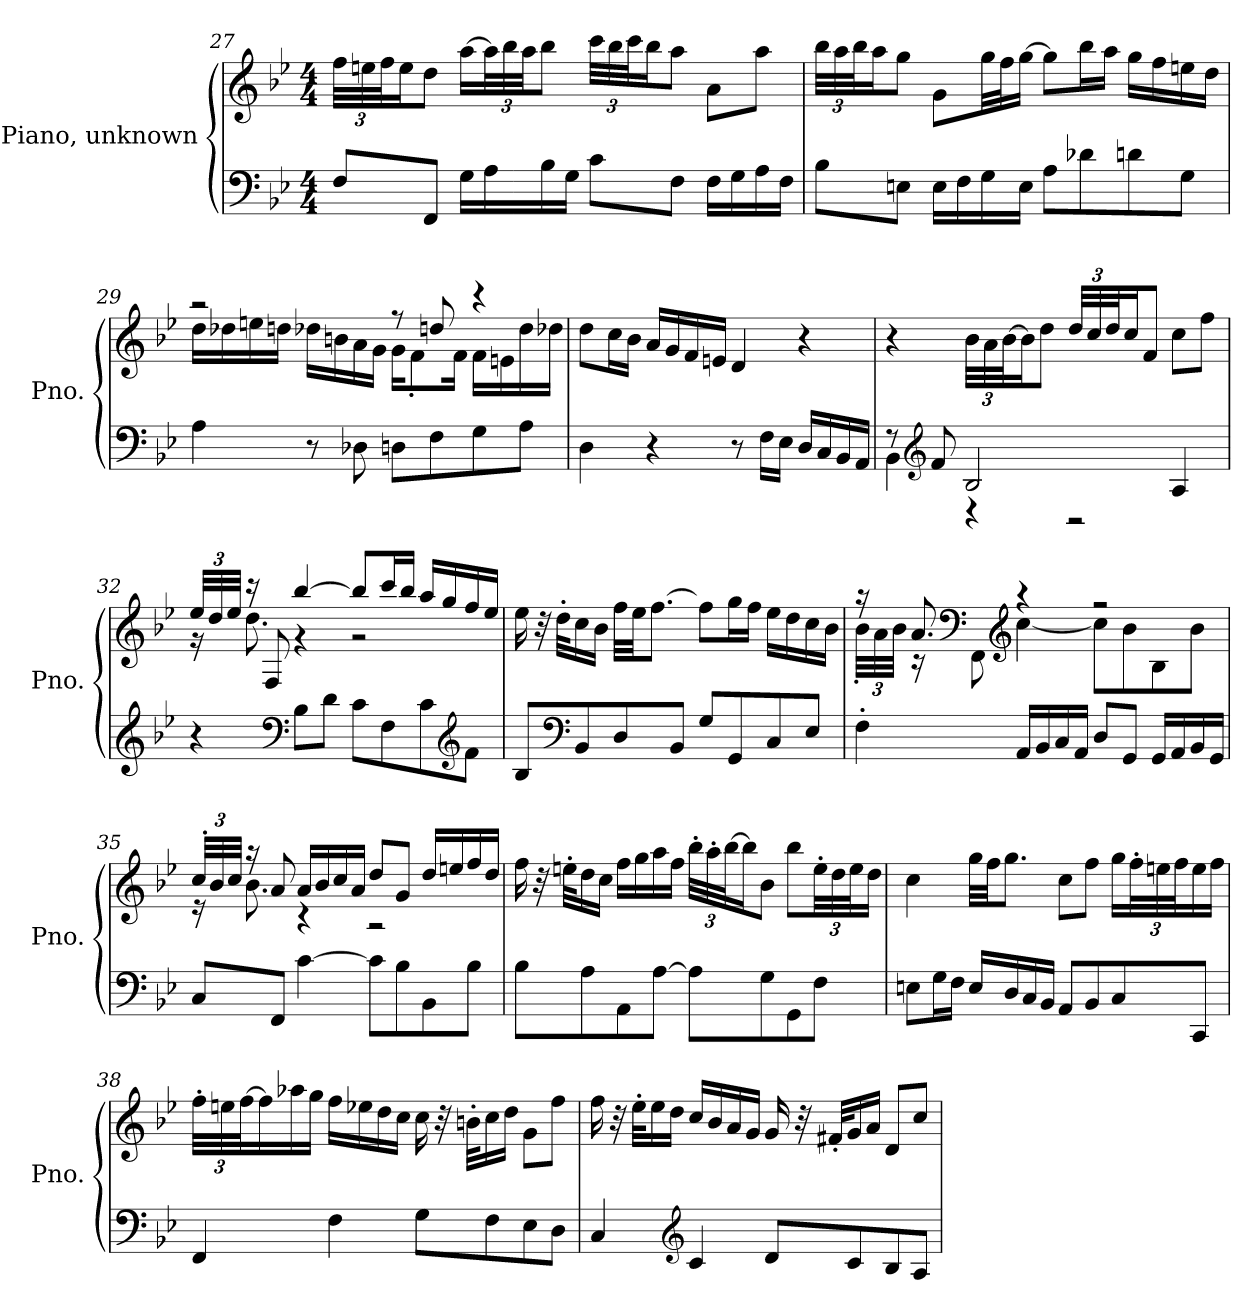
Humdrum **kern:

**kern	**kern
*part1	*part1
*staff2	*staff1
*I"Piano, unknown	*
*I'Pno.	*
!!LO:PB:g=z
*clefF4	*clefG2
*k[b-e-]	*k[b-e-]
*M4/4	*M4/4
*	*Xbrackettup
=27	=27
8F/L	48ff\LLL
.	48een\
.	48ff\J
.	16ee\J
8FF/J	8dd\J
16G\LL	[16aa\LL
16A\	48aa\L]
.	48bb-\
.	48aa\JJ
16B-\	8bb-\J
16G\JJ	.
8c\L	48ccc\LLL
.	48bb-\
.	48ccc\J
.	16bb-\J
8F\J	8aa\J
16F\LL	8a\L
16G\	.
16A\	8aa\J
16F\JJ	.
=28	=28
8B-\L	48bb-\LLL
.	48aa\
.	48bb-\J
.	16aa\J
8En\J	8gg\J
16E\LL	8g\L
16F\	.
16G\	32gg\LL
.	32ff\J
16E\JJ	[16gg\JJ
8A\L	8gg\L]
8d-X\	16bb-\L
.	16aa\JJ
8dn\	16gg\LL
.	16ff\
8G\J	16een\
.	16dd\JJ
!!LO:LB:g=z
=29	=29
*	*^
4A\	2r	16dd\LL
.	.	16dd-X\
.	.	16een\
.	.	16ddn\JJ
8r	.	16dd-X\LL
.	.	16bn\
8D-X\	.	16a\
.	.	16g\JJ
8Dn\L	8r	16g\KL
.	.	8f'\
8F\	8ddn/	.
.	.	16f\Jk
8G\	4r	16f\LL
.	.	16en\
8A\J	.	16dd\
.	.	16dd-X\JJ
*	*v	*v
=30	=30
4D\	8dd\L
.	16cc\L
.	16b-\JJ
4r	16a/LL
.	16g/
.	16f/
.	16en/JJ
8r	4d/
16F\LL	.
16E-\JJ	.
16D/LL	4r
16C/	.
16BB-/	.
16AA/JJ	.
!!LO:LB:g=z
=31	=31
*^	*
8r	4BB-\	4r
*clefG2	*	*
8f/	.	.
2B-/	4r	48b-\LLL
.	.	48a\
.	.	[48b-\J
.	.	16b-\J]
.	.	8dd\J
.	2r	48dd/LLL
.	.	48cc/
.	.	48dd/J
.	.	16cc/J
.	.	8f/J
4A/	.	8cc\L
.	.	8ff\J
*v	*v	*
=32	=32
*	*^
4r	48ee-/LLL	16r
.	48dd/	.
.	48ee-/JJJ	.
.	16r	8.dd\
.	8F/	.
*clefF4	*	*
8B-\L	[4bb-/	4r
8d\J	.	.
8c\L	8bb-/L]	2r
8F\	16ccc/L	.
.	16bb-/JJ	.
8c\	16aa/LL	.
.	16gg/	.
*clefG2	*	*
8f\J	16ff/	.
.	16ee-/JJ	.
*	*v	*v
!!LO:LB:g=z
=33	=33
8B-/L	16ee-\
.	32r
.	32dd'\KLL
*clefF4	*
8BB-/	16cc\
.	16b-\JJ
8D/	32ff\LLL
.	32ee-\JJ
.	[8.ff\J
8BB-/J	.
8G/L	8ff\L]
8GG/	16gg\L
.	16ff\JJ
8C/	16ee-\LL
.	16dd\
8E-/J	16cc\
.	16b-\JJ
=34	=34
*	*^
4F'\	16r	48b-'\LLL
.	.	48a\
.	.	48b-\JJJ
.	8.a/	16r
*	*clefF4	*
.	.	8FF\
*	*clefG2	*
16AA/LL	4r	[4cc\
16BB-/	.	.
16C/	.	.
16AA/JJ	.	.
8D/L	2r	8cc\L]
8GG/J	.	8b-\
16GG/LL	.	8B-\
16AA/	.	.
16BB-/	.	8b-\J
16GG/JJ	.	.
!!LO:LB:g=z	!!
=35	=35	=35
8C/L	48cc'/LLL	16r
.	48b-/	.
.	48cc/JJJ	.
.	16r	8.b-\
8FF/J	8a/	.
[4c\	16a/LL	4r
.	16b-/	.
.	16cc/	.
.	16a/JJ	.
8c\L]	8dd/L	2r
8B-\	8g/J	.
8BB-\	16dd/LL	.
.	16een/	.
8B-\J	16ff/	.
.	16dd/JJ	.
*	*v	*v
=36	=36
8B-\L	16ff\
.	32r
.	32een'\KLL
8A\	16dd\
.	16cc\JJ
8AA\	16ff\LL
.	16gg\
[8A\J	16aa\
.	16ff\JJ
8A\L]	48bb-'\LLL
.	48aa'\
.	[48bb-\J
.	16bb-\J]
8G\	8b-\J
8GG\	8bb-\L
8F\J	48ee'\LL
.	48dd\
.	48ee\J
.	16dd\JJ
!!LO:LB:g=z
=37	=37
8En\L	4cc\
16G\L	.
16F\JJ	.
16E/LL	32gg\LLL
.	32ff\JJ
16D/	8.gg\J
16C/	.
16BB-/JJ	.
8AA/L	8cc\L
8BB-/	8ff\J
8C/	16gg\LL
.	48ff'\L
.	48een\
.	48ff\J
8CC/J	16ee\
.	16ff\JJ
=38	=38
4FF/	48ff'\LLL
.	48een\
.	[48ff\J
.	16ff\]
.	16aa-X\
.	16gg\JJ
4F\	16ff\LL
.	16ee-X\
.	16dd\
.	16cc\JJ
8G\L	16cc\
.	32r
.	32bn'\KLL
8F\	16cc\
.	16dd\JJ
8E-\	8g\L
8D\J	8ff\J
!!LO:PB:g=z
=39	=39
4C/	16ff\
.	32r
.	32ee-'\KLL
.	16ee-\
.	16dd\JJ
*clefG2	*
4c/	16cc/LL
.	16b-/
.	16a/
.	16g/JJ
8d/L	16g/
.	32r
.	32f#X'/KLL
8c/	16g/
.	16a/JJ
8B-/	8d/L
8A/J	8cc/J
=	=
*-	*-
